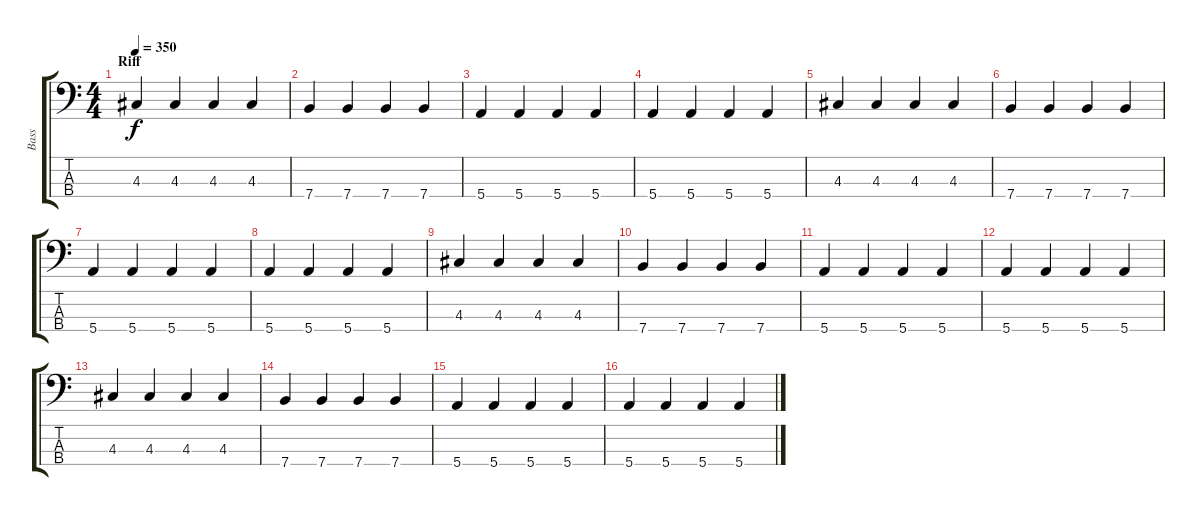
\track ("Bass" "Bass") {instrument electricbasspick}
\staff {score tabs}
\tuning (G2 D2 A1 E1) {hide}
\ts (4 4)
\section ("" "Riff")
\tempo 350
\clef f4
\ks c
4.3.4{dy f} 4.3.4 4.3.4 4.3.4 |
7.4.4 7.4.4 7.4.4 7.4.4 |
5.4.4 5.4.4 5.4.4 5.4.4 |
5.4.4 5.4.4 5.4.4 5.4.4 |
4.3.4 4.3.4 4.3.4 4.3.4 |
7.4.4 7.4.4 7.4.4 7.4.4 |
5.4.4 5.4.4 5.4.4 5.4.4 |
5.4.4 5.4.4 5.4.4 5.4.4 |
4.3.4 4.3.4 4.3.4 4.3.4 |
7.4.4 7.4.4 7.4.4 7.4.4 |
5.4.4 5.4.4 5.4.4 5.4.4 |
5.4.4 5.4.4 5.4.4 5.4.4 |
4.3.4 4.3.4 4.3.4 4.3.4 |
7.4.4 7.4.4 7.4.4 7.4.4 |
5.4.4 5.4.4 5.4.4 5.4.4 |
5.4.4 5.4.4 5.4.4 5.4.4
